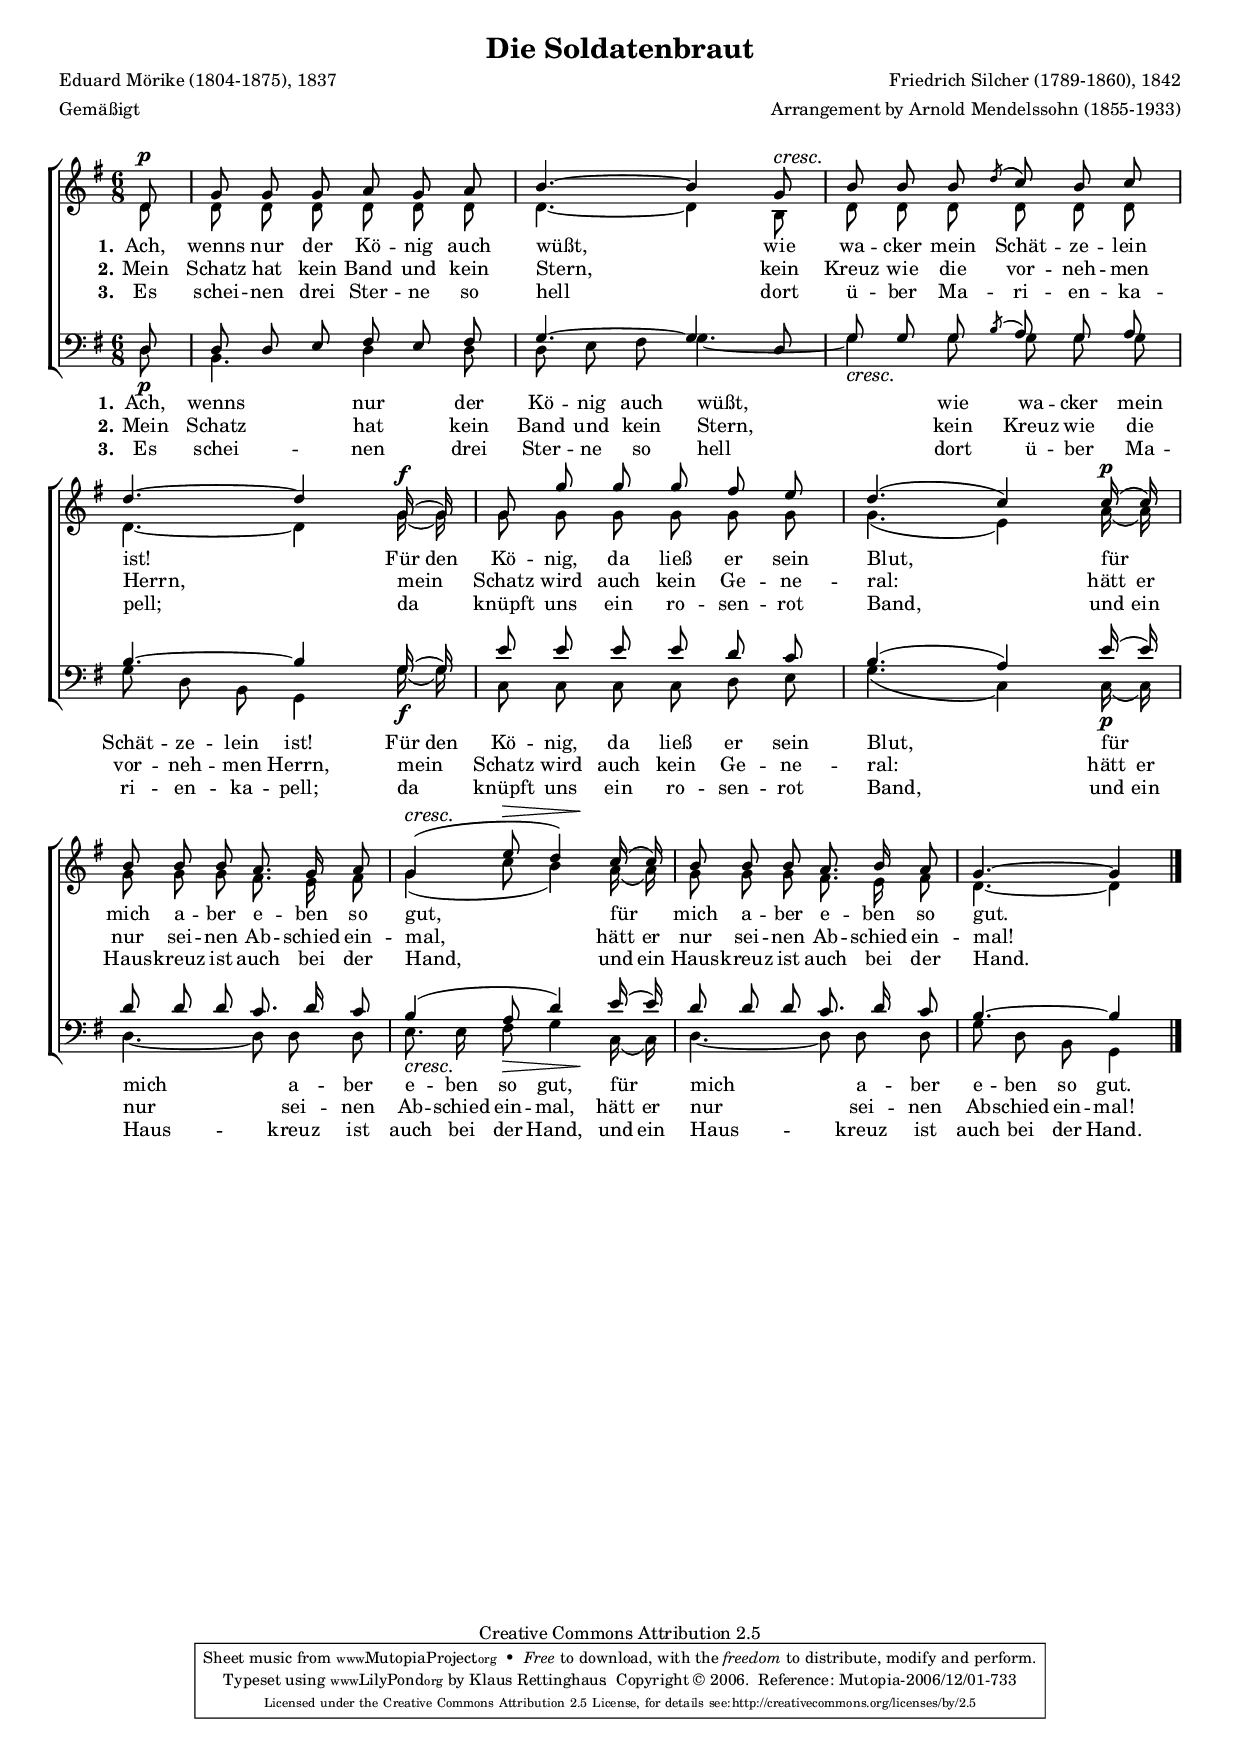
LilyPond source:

#(set-global-staff-size 15.5) 

\version "2.10" 

global = { \key g \major \time 6/8 \tempo 4.=56 } 

SSoldatenbraut = \relative g' 
	{ 
	\partial 8 
	d8\p g g g a g a b4.~ b4 
	\setTextCresc 
	g8\< b b b \acciaccatura d c b c d4.~ d4 
	g,16(\f g) g8 g' g g fis e d4.( c4) 
	c16(\p c) b8 b b a8. g16 a8 g4(\< e'8\> <<d4) {s8 s\!}>> 
	c16( c) b8 b b a8. b16 a8 g4.~ g4 
	\bar "|." 
	} 

ASoldatenbraut = \relative g' 
	{ 
	\partial 8 
	d8 d d d d d d d4.~ d4 
	b8 d d d d d d d4.~ d4 
	g16( g) g8 g g g g g g4.( e4) 
	a16( a) g8 g g fis8. e16 fis8 g4( c8 b4) 
	a16( a) g8 g g fis8. e16 fis8 d4.~ d4 
	\bar "|." 
	} 

TSoldatenbraut = \relative g 
	{ 
	\partial 8 
	d8 d d e fis e fis g4.~ g4 
	d8 g g g \acciaccatura b a g a b4.~ b4 
	g16( g) e'8 e e e d c b4.( a4) 
	e'16( e) d8 d d c8. d16 c8 b4( a8 d4) 
	e16( e) d8 d d c8. d16 c8 b4.~ b4 
	\bar "|." 
	} 

BSoldatenbraut = \relative g 
	{ 
	\partial 8 
	d8\p b4. d4 d8 d e fis g4.~ \setTextCresc g4\< 
	g8 g g g g d b g4 
	g'16(\f g) c,8 c c c d e g4.( c,4) 
	c16(\p c) d4.~ d8 d d e8.\< e16 fis8\> <<g4 {s8 s\!}>> 
	c,16( c) d4.~ d8 d d g d b g4 
	\bar "|." 
	} 


LSoldatenbrautA = \lyricmode {
\set stanza = "1."
Ach, wenns nur der Kö -- nig auch wüßt, 
wie wa -- cker mein Schät -- ze -- lein ist! 
\set ignoreMelismata = ##t Für den \unset ignoreMelismata Kö -- nig, da ließ er sein Blut, 
für mich a -- ber e -- ben so gut, 
für mich a -- ber e -- ben so gut. 
} 

LSoldatenbrautB = \lyricmode {
\set stanza = "2."
Mein Schatz hat kein Band und kein Stern, 
kein Kreuz wie die vor -- neh -- men Herrn, 
mein Schatz wird auch kein Ge -- ne -- ral: 
\set ignoreMelismata = ##t hätt er \unset ignoreMelismata nur sei -- nen Ab -- schied ein -- mal, 
\set ignoreMelismata = ##t hätt er \unset ignoreMelismata nur sei -- nen Ab -- schied ein -- mal! 
} 

LSoldatenbrautC = \lyricmode {
\set stanza = "3."
Es schei -- nen drei Ster -- ne so hell 
dort ü -- ber Ma -- ri -- en -- ka -- pell; 
da knüpft uns ein ro -- sen -- rot Band, 
\set ignoreMelismata = ##t und ein \unset ignoreMelismata Haus -- kreuz ist auch bei der Hand, 
\set ignoreMelismata = ##t und ein \unset ignoreMelismata Haus -- kreuz ist auch bei der Hand. 
} 

%--------------------

\header {
 kaisernumber = "399"
 comment = ""
 footnote = ""
 
 title = "Die Soldatenbraut"
 subtitle = ""
 composer = "Friedrich Silcher (1789-1860), 1842"
 opus = ""
 meter = \markup {Gemäßigt}
 arranger = "Arrangement by Arnold Mendelssohn (1855-1933)"
 poet = "Eduard Mörike (1804-1875), 1837"
 
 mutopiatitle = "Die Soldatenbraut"
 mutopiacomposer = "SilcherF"
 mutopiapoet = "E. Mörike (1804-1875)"
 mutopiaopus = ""
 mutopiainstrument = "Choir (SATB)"
 date = "1842"
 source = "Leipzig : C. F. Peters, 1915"
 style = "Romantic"
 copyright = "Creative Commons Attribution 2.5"
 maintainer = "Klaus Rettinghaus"
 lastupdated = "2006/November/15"
 
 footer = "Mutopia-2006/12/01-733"
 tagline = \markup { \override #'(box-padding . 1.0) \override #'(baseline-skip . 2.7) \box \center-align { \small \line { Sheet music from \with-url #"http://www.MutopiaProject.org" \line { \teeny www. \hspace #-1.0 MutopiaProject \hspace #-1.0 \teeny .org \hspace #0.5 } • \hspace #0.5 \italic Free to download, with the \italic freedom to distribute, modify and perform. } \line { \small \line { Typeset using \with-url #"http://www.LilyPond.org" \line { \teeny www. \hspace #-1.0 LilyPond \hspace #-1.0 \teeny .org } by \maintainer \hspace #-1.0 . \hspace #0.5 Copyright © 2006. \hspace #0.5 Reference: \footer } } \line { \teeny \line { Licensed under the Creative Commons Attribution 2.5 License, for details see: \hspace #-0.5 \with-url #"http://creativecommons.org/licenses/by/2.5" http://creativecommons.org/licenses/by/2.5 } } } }
} 

\score {
{
\context ChoirStaff 
	<< 
	\context Staff = women 
	<< 
	\set Staff.midiInstrument = "voice oohs" 
			\clef "G" 
			\context Voice = Sopran { \voiceOne 
				<< 
				\autoBeamOff 
				\dynamicUp 
				{ \global \SSoldatenbraut } 
				>> } 
			\context Voice = Alt { \voiceTwo 
 				<< 
				\autoBeamOff 
				\dynamicDown 
				{ \global \ASoldatenbraut } 
				>> } 
			>> 
	\context Lyrics = verseone 
	\context Lyrics = versetwo 
	\context Lyrics = versethree 
	\context Staff = men 
	<< 
	\set Staff.midiInstrument = "voice oohs" 
			\clef "F" 
			\context Voice = Tenor { \voiceOne 
				<< 
				\autoBeamOff 
				\dynamicUp 
				{ \global \TSoldatenbraut } 
				>> } 
			\context Voice = Bass { \voiceTwo 
				<< 
				\autoBeamOff 
				\dynamicDown 
				{ \global \BSoldatenbraut } 
				>> } 
		>> 
	\context Lyrics = verseonebass 
	\context Lyrics = versetwobass 
	\context Lyrics = versethreebass 

	\context Lyrics = verseone \lyricsto Sopran \LSoldatenbrautA 
	\context Lyrics = versetwo \lyricsto Sopran \LSoldatenbrautB 
	\context Lyrics = versethree \lyricsto Sopran \LSoldatenbrautC 
	\context Lyrics = verseonebass \lyricsto Bass \LSoldatenbrautA 
	\context Lyrics = versetwobass \lyricsto Bass \LSoldatenbrautB 
	\context Lyrics = versethreebass \lyricsto Bass \LSoldatenbrautC 
	>> 
}

\layout {
indent = 0.0\cm
\context {\Score 
\remove "Bar_number_engraver"
\override MetronomeMark #'transparent = ##t 
\override DynamicTextSpanner #'dash-period = #-1.0 
}
\context {\Staff 
\override VerticalAxisGroup #'minimum-Y-extent = #'(-1 . 1) 
}
}

\midi {
\context { \Voice 
\remove "Dynamic_performer" 
\remove "Span_dynamic_performer" 
}
}

}
